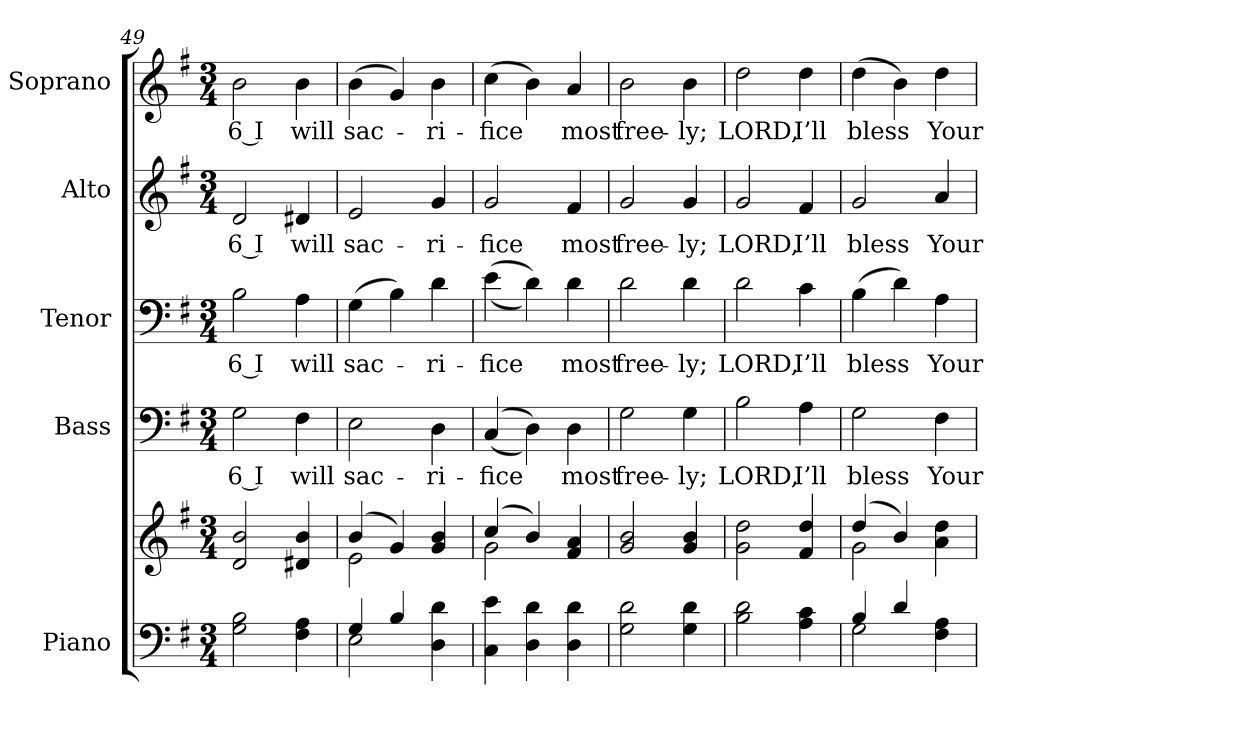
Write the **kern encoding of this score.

**kern	**kern	**kern	**text	**kern	**text	**kern	**text	**kern	**text
*part5	*part5	*part4	*part4	*part3	*part3	*part2	*part2	*part1	*part1
*staff6	*staff5	*staff4	*staff4	*staff3	*staff3	*staff2	*staff2	*staff1	*staff1
*I"Piano	*	*I"Bass	*	*I"Tenor	*	*I"Alto	*	*I"Soprano	*
*I'Pno.	*	*I'B.	*	*I'T.	*	*I'A.	*	*I'S.	*
!!LO:PB:g=z
*clefF4	*clefG2	*clefF4	*	*clefF4	*	*clefG2	*	*clefG2	*
*k[f#]	*k[f#]	*k[f#]	*	*k[f#]	*	*k[f#]	*	*k[f#]	*
*G:	*G:	*G:	*	*G:	*	*G:	*	*G:	*
*M3/4	*M3/4	*M3/4	*	*M3/4	*	*M3/4	*	*M3/4	*
=49	=49	=49	=49	=49	=49	=49	=49	=49	=49
!	!	!	!LO:LY:b:color=#000000	!	!	!	!	!	!
!	!	!	!	!	!LO:LY:b:color=#000000	!	!	!	!
!	!	!	!	!	!	!	!LO:LY:b:color=#000000	!	!
!	!	!	!	!	!	!	!	!	!LO:LY:b:color=#000000
2Gi\ 2Bi	2di/ 2bi	2Gi\	6 I	2Bi\	6 I	2di/	6 I	2bi\	6 I
!	!	!	!LO:LY:b:color=#000000	!	!	!	!	!	!
!	!	!	!	!	!LO:LY:b:color=#000000	!	!	!	!
!	!	!	!	!	!	!	!LO:LY:b:color=#000000	!	!
!	!	!	!	!	!	!	!	!	!LO:LY:b:color=#000000
4F#i\ 4Ai	4d#Xi/ 4bi	4F#i\	will	4Ai\	will	4d#Xi/	will	4bi\	will
=50	=50	=50	=50	=50	=50	=50	=50	=50	=50
*^	*^	*	*	*	*	*	*	*	*
!	!	!	!	!	!LO:LY:b:color=#000000	!	!	!	!	!	!
!	!	!	!	!	!	!	!LO:LY:b:color=#000000	!	!	!	!
!	!	!	!	!	!	!	!	!	!LO:LY:b:color=#000000	!	!
!	!	!	!	!	!	!	!	!	!	!	!LO:LY:b:color=#000000
4Gi/	2Ei\	(4bi/	2ei\	2Ei\	sac-	(4Gi\	sac-	2ei/	sac-	(4bi\	sac-
4Bi/	.	4gi/)	.	.	.	4Bi\)	.	.	.	4gi/)	.
!	!	!	!	!	!LO:LY:b:color=#000000	!	!	!	!	!	!
!	!	!	!	!	!	!	!LO:LY:b:color=#000000	!	!	!	!
!	!	!	!	!	!	!	!	!	!LO:LY:b:color=#000000	!	!
!	!	!	!	!	!	!	!	!	!	!	!LO:LY:b:color=#000000
4Di\ 4di	4ryy	4gi/ 4bi	4ryy	4Di\	-ri-	4di\	-ri-	4gi/	-ri-	4bi\	-ri-
*v	*v	*	*	*	*	*	*	*	*	*	*
=51	=51	=51	=51	=51	=51	=51	=51	=51	=51	=51
*^	*	*	*	*	*	*	*	*	*	*
!	!	!	!	!	!LO:LY:b:color=#000000	!	!	!	!	!	!
*v	*v	*	*	*	*	*	*	*	*	*	*
*^	*	*	*	*	*	*	*	*	*	*
!	!	!	!	!	!	!	!LO:LY:b:color=#000000	!	!	!	!
*v	*v	*	*	*	*	*	*	*	*	*	*
*^	*	*	*	*	*	*	*	*	*	*
!	!	!	!	!	!	!	!	!	!LO:LY:b:color=#000000	!	!
*v	*v	*	*	*	*	*	*	*	*	*	*
*^	*	*	*	*	*	*	*	*	*	*
!	!	!	!	!	!	!	!	!	!	!	!LO:LY:b:color=#000000
*v	*v	*	*	*	*	*	*	*	*	*	*
4Ci\ 4ei	(4cci/	2gi\	((4Ci/	-fice	((4ei\	-fice	2gi/	-fice	(4cci\	-fice
4Di\ 4di	4bi/)	.	4Di\))	.	4di\))	.	.	.	4bi\)	.
!	!	!	!	!LO:LY:b:color=#000000	!	!	!	!	!	!
!	!	!	!	!	!	!LO:LY:b:color=#000000	!	!	!	!
!	!	!	!	!	!	!	!	!LO:LY:b:color=#000000	!	!
!	!	!	!	!	!	!	!	!	!	!LO:LY:b:color=#000000
4Di\ 4di	4f#i/ 4ai	4ryy	4Di\	most	4di\	most	4f#i/	most	4ai/	most
*	*v	*v	*	*	*	*	*	*	*	*
=52	=52	=52	=52	=52	=52	=52	=52	=52	=52
*	*^	*	*	*	*	*	*	*	*
!	!	!	!	!LO:LY:b:color=#000000	!	!	!	!	!	!
*	*v	*v	*	*	*	*	*	*	*	*
*	*^	*	*	*	*	*	*	*	*
!	!	!	!	!	!	!LO:LY:b:color=#000000	!	!	!	!
*	*v	*v	*	*	*	*	*	*	*	*
*	*^	*	*	*	*	*	*	*	*
!	!	!	!	!	!	!	!	!LO:LY:b:color=#000000	!	!
*	*v	*v	*	*	*	*	*	*	*	*
*	*^	*	*	*	*	*	*	*	*
!	!	!	!	!	!	!	!	!	!	!LO:LY:b:color=#000000
*	*v	*v	*	*	*	*	*	*	*	*
2Gi\ 2di	2gi/ 2bi	2Gi\	free-	2di\	free-	2gi/	free-	2bi\	free-
!	!	!	!LO:LY:b:color=#000000	!	!	!	!	!	!
!	!	!	!	!	!LO:LY:b:color=#000000	!	!	!	!
!	!	!	!	!	!	!	!LO:LY:b:color=#000000	!	!
!	!	!	!	!	!	!	!	!	!LO:LY:b:color=#000000
4Gi\ 4di	4gi/ 4bi	4Gi\	-ly;	4di\	-ly;	4gi/	-ly;	4bi\	-ly;
=53	=53	=53	=53	=53	=53	=53	=53	=53	=53
!	!	!	!LO:LY:b:color=#000000	!	!	!	!	!	!
!	!	!	!	!	!LO:LY:b:color=#000000	!	!	!	!
!	!	!	!	!	!	!	!LO:LY:b:color=#000000	!	!
!	!	!	!	!	!	!	!	!	!LO:LY:b:color=#000000
2Bi\ 2di	2gi\ 2ddi	2Bi\	LORD,	2di\	LORD,	2gi/	LORD,	2ddi\	LORD,
!	!	!	!LO:LY:b:color=#000000	!	!	!	!	!	!
!	!	!	!	!	!LO:LY:b:color=#000000	!	!	!	!
!	!	!	!	!	!	!	!LO:LY:b:color=#000000	!	!
!	!	!	!	!	!	!	!	!	!LO:LY:b:color=#000000
4Ai\ 4ci	4f#i/ 4ddi	4Ai\	I’ll	4ci\	I’ll	4f#i/	I’ll	4ddi\	I’ll
=54	=54	=54	=54	=54	=54	=54	=54	=54	=54
*^	*^	*	*	*	*	*	*	*	*
!	!	!	!	!	!LO:LY:b:color=#000000	!	!	!	!	!	!
!	!	!	!	!	!	!	!LO:LY:b:color=#000000	!	!	!	!
!	!	!	!	!	!	!	!	!	!LO:LY:b:color=#000000	!	!
!	!	!	!	!	!	!	!	!	!	!	!LO:LY:b:color=#000000
4Bi/	2Gi\	(4ddi/	2gi\	2Gi\	bless	(4Bi\	bless	2gi/	bless	(4ddi\	bless
4di/	.	4bi/)	.	.	.	4di\)	.	.	.	4bi\)	.
!	!	!	!	!	!LO:LY:b:color=#000000	!	!	!	!	!	!
!	!	!	!	!	!	!	!LO:LY:b:color=#000000	!	!	!	!
!	!	!	!	!	!	!	!	!	!LO:LY:b:color=#000000	!	!
!	!	!	!	!	!	!	!	!	!	!	!LO:LY:b:color=#000000
4F#i\ 4Ai	4ryy	4ai\ 4ddi	4ryy	4F#i\	Your	4Ai\	Your	4ai/	Your	4ddi\	Your
*v	*v	*	*	*	*	*	*	*	*	*	*
*	*v	*v	*	*	*	*	*	*	*	*
=	=	=	=	=	=	=	=	=	=
*-	*-	*-	*-	*-	*-	*-	*-	*-	*-
